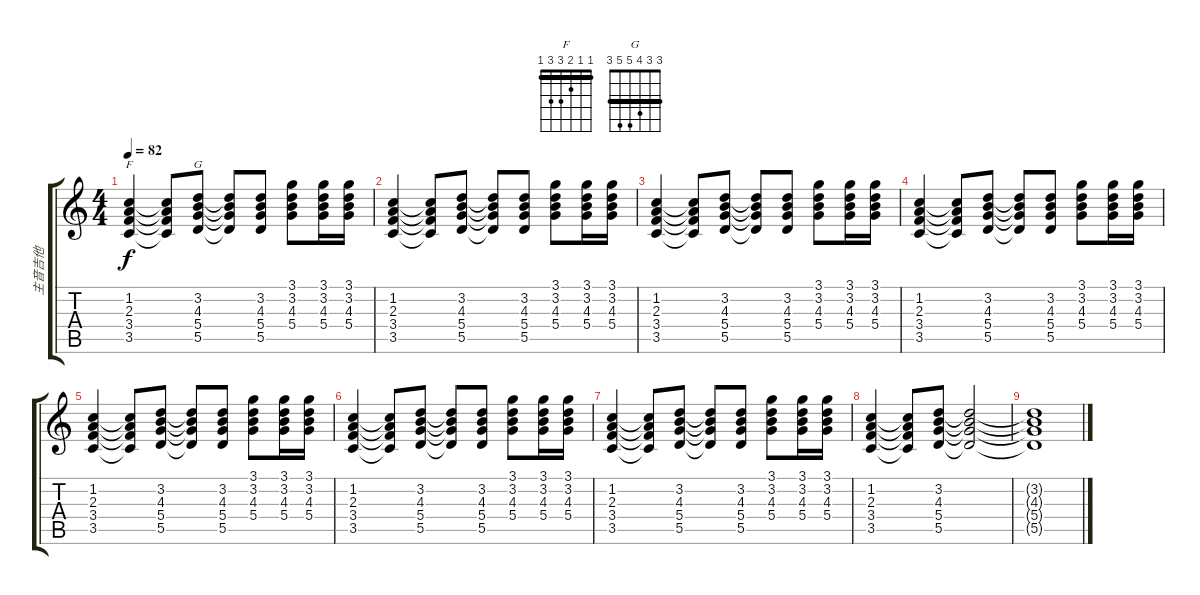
\track ("主音吉他" "主音吉他") {instrument acousticguitarsteel}
\staff {score tabs}
\tuning (E4 B3 G3 D3 A2 E2) {hide}
\chord ("F" 1 1 2 3 3 1) {barre 1}
\chord ("G" 3 3 4 5 5 3) {barre 3}
\ts (4 4)
\tempo 82
\clef g2
\ks c
(1.2 2.3 3.4 3.5).4{ch "F" dy f} (1.2{t} 2.3{t} 3.4{t} 3.5{t}).8 (3.2 4.3 5.4 5.5).8{ch "G"} (3.2{t} 4.3{t} 5.4{t} 5.5{t}).8 (3.2 4.3 5.4 5.5).8 (3.1 3.2 4.3 5.4).8 (3.1 3.2 4.3 5.4).16 (3.1 3.2 4.3 5.4).16 |
(1.2 2.3 3.4 3.5).4 (1.2{t} 2.3{t} 3.4{t} 3.5{t}).8 (3.2 4.3 5.4 5.5).8 (3.2{t} 4.3{t} 5.4{t} 5.5{t}).8 (3.2 4.3 5.4 5.5).8 (3.1 3.2 4.3 5.4).8 (3.1 3.2 4.3 5.4).16 (3.1 3.2 4.3 5.4).16 |
(1.2 2.3 3.4 3.5).4 (1.2{t} 2.3{t} 3.4{t} 3.5{t}).8 (3.2 4.3 5.4 5.5).8 (3.2{t} 4.3{t} 5.4{t} 5.5{t}).8 (3.2 4.3 5.4 5.5).8 (3.1 3.2 4.3 5.4).8 (3.1 3.2 4.3 5.4).16 (3.1 3.2 4.3 5.4).16 |
(1.2 2.3 3.4 3.5).4 (1.2{t} 2.3{t} 3.4{t} 3.5{t}).8 (3.2 4.3 5.4 5.5).8 (3.2{t} 4.3{t} 5.4{t} 5.5{t}).8 (3.2 4.3 5.4 5.5).8 (3.1 3.2 4.3 5.4).8 (3.1 3.2 4.3 5.4).16 (3.1 3.2 4.3 5.4).16 |
(1.2 2.3 3.4 3.5).4 (1.2{t} 2.3{t} 3.4{t} 3.5{t}).8 (3.2 4.3 5.4 5.5).8 (3.2{t} 4.3{t} 5.4{t} 5.5{t}).8 (3.2 4.3 5.4 5.5).8 (3.1 3.2 4.3 5.4).8 (3.1 3.2 4.3 5.4).16 (3.1 3.2 4.3 5.4).16 |
(1.2 2.3 3.4 3.5).4 (1.2{t} 2.3{t} 3.4{t} 3.5{t}).8 (3.2 4.3 5.4 5.5).8 (3.2{t} 4.3{t} 5.4{t} 5.5{t}).8 (3.2 4.3 5.4 5.5).8 (3.1 3.2 4.3 5.4).8 (3.1 3.2 4.3 5.4).16 (3.1 3.2 4.3 5.4).16 |
(1.2 2.3 3.4 3.5).4 (1.2{t} 2.3{t} 3.4{t} 3.5{t}).8 (3.2 4.3 5.4 5.5).8 (3.2{t} 4.3{t} 5.4{t} 5.5{t}).8 (3.2 4.3 5.4 5.5).8 (3.1 3.2 4.3 5.4).8 (3.1 3.2 4.3 5.4).16 (3.1 3.2 4.3 5.4).16 |
(1.2 2.3 3.4 3.5).4 (1.2{t} 2.3{t} 3.4{t} 3.5{t}).8 (3.2 4.3 5.4 5.5).8 (3.2{t} 4.3{t} 5.4{t} 5.5{t}).2 |
(3.2{t} 4.3{t} 5.4{t} 5.5{t}).1
